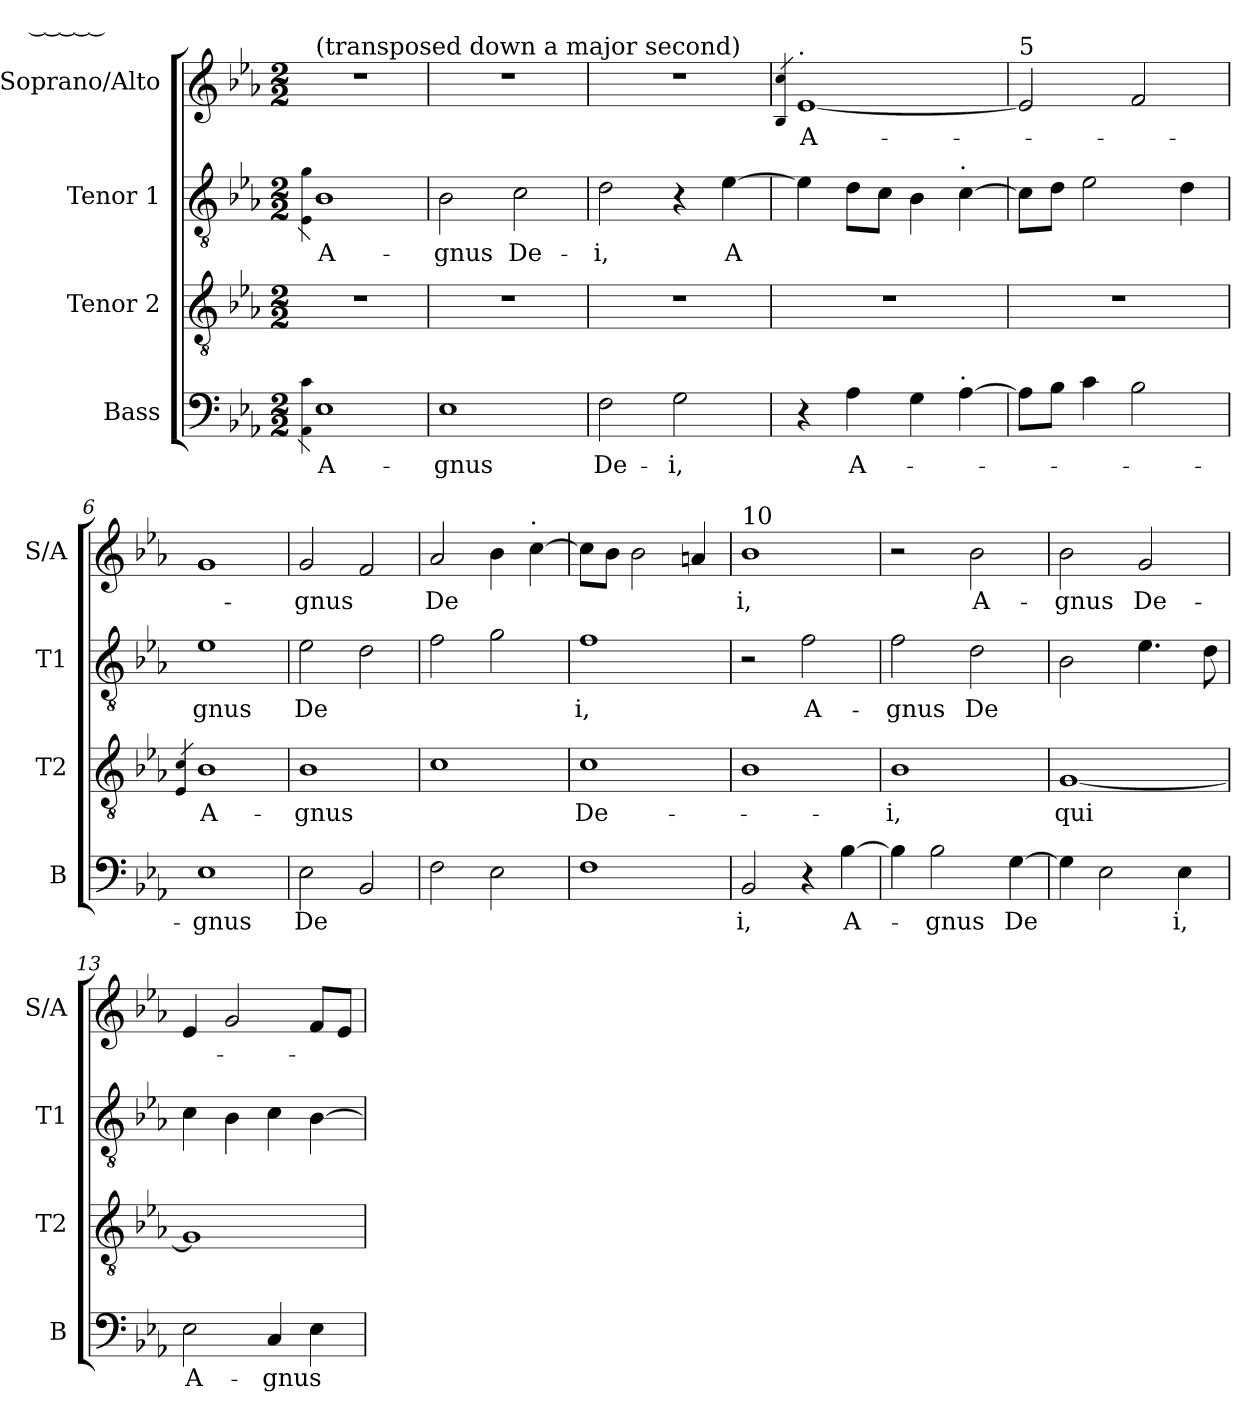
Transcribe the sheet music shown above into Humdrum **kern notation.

**kern	**text	**kern	**text	**kern	**text	**kern	**text
*part4	*part4	*part3	*part3	*part2	*part2	*part1	*part1
*staff4	*staff4	*staff3	*staff3	*staff2	*staff2	*staff1	*staff1
*I"Bass	*	*I"Tenor 2	*	*I"Tenor 1	*	*I"Soprano/Alto	*
*I'B	*	*I'T2	*	*I'T1	*	*I'S/A	*
*clefF4	*	*clefGv2	*	*clefGv2	*	*clefG2	*
*k[b-e-a-]	*	*k[b-e-a-]	*	*k[b-e-a-]	*	*k[b-e-a-]	*
*M2/2	*	*M2/2	*	*M2/2	*	*M2/2	*
=1	=1	=1	=1	=1	=1	=1	=1
4qAA- 4qc	.	.	.	4qE- 4qg	.	.	.
!	!	!	!	!	!	!LO:TX:a:t=(transposed down a major second)	!
!	!LO:LY:b	!	!	!	!LO:LY:b	!	!
1E-	A-	1r	.	1B-	A-	1r	.
=2	=2	=2	=2	=2	=2	=2	=2
!	!LO:LY:b	!	!	!	!LO:LY:b	!	!
1E-	gnus	1r	.	2B-\	gnus	1r	.
!	!	!	!	!	!LO:LY:b	!	!
.	.	.	.	2c\	De-	.	.
=3	=3	=3	=3	=3	=3	=3	=3
!	!LO:LY:b	!	!	!	!LO:LY:b	!	!
2F\	De-	1r	.	2d\	i,	1r	.
!	!LO:LY:b	!	!	!	!	!	!
2G\	i,	.	.	4r	.	.	.
!	!	!	!	!	!LO:LY:b	!	!
.	.	.	.	[4e-\	A	.	.
=4	=4	=4	=4	=4	=4	=4	=4
.	.	.	.	.	.	4qB- 4qcc	.
!	!	!	!	!	!	!LO:TX:a:t=.	!
!	!	!	!	!	!	!	!LO:LY:b
4r	.	1r	.	4e-\]	.	[1e-	A-
!	!LO:LY:b	!	!	!	!	!	!
4A-\	A-	.	.	8d\L	.	.	.
.	.	.	.	8c\J	.	.	.
4G\	.	.	.	4B-\	.	.	.
!	!	!	!	!LO:TX:a:t=.	!	!	!
!LO:TX:a:t=.	!	!	!	!	!	!	!
[4A-\	.	.	.	[4c\	.	.	.
=5	=5	=5	=5	=5	=5	=5	=5
!	!	!	!	!	!	!LO:TX:a:t=5	!
8A-\L]	.	1r	.	8c\L]	.	2e-/]	.
8B-\J	.	.	.	8d\J	.	.	.
4c\	.	.	.	2e-\	.	.	.
2B-\	.	.	.	.	.	2f/	.
.	.	.	.	4d\	.	.	.
=6	=6	=6	=6	=6	=6	=6	=6
.	.	4qE- 4qc	.	.	.	.	.
!	!LO:LY:b	!	!LO:LY:b	!	!LO:LY:b	!	!
1E-	gnus	1B-	A-	1e-	gnus	1g	.
=7	=7	=7	=7	=7	=7	=7	=7
!	!LO:LY:b	!	!LO:LY:b	!	!LO:LY:b	!	!LO:LY:b
2E-\	De	1B-	gnus	2e-\	De	2g/	gnus
2BB-/	.	.	.	2d\	.	2f/	.
!!LO:LB:g=z
=8	=8	=8	=8	=8	=8	=8	=8
!	!LO:LY:b	!	!LO:LY:b	!	!LO:LY:b	!	!LO:LY:b
2F\	-	1c	______	2f\	-	2a-/	De
2E-\	.	.	.	2g\	.	4b-\	.
!	!	!	!	!	!	!LO:TX:a:t=.	!
.	.	.	.	.	.	[4cc\	.
=9	=9	=9	=9	=9	=9	=9	=9
!	!	!	!LO:LY:b	!	!LO:LY:b	!	!
1F	.	1c	De-	1f	i,	8cc\L]	.
.	.	.	.	.	.	8b-\J	.
.	.	.	.	.	.	2b-\	.
.	.	.	.	.	.	4an/	.
=10	=10	=10	=10	=10	=10	=10	=10
!	!	!	!	!	!	!LO:TX:a:t=10	!
!	!LO:LY:b	!	!	!	!	!	!LO:LY:b
2BB-/	i,	1B-	.	2r	.	1b-	i,
!	!	!	!	!	!LO:LY:b	!	!
4r	.	.	.	2f\	A-	.	.
!	!LO:LY:b	!	!	!	!	!	!
[4B-\	A-	.	.	.	.	.	.
=11	=11	=11	=11	=11	=11	=11	=11
!	!	!	!LO:LY:b	!	!LO:LY:b	!	!
4B-\]	.	1B-	i,	2f\	gnus	2r	.
!	!LO:LY:b	!	!	!	!	!	!
2B-\	gnus	.	.	.	.	.	.
!	!	!	!	!	!LO:LY:b	!	!LO:LY:b
.	.	.	.	2d\	De-	2b-\	A-
!	!LO:LY:b	!	!	!	!	!	!
[4G\	De	.	.	.	.	.	.
=12	=12	=12	=12	=12	=12	=12	=12
!	!LO:LY:b	!	!LO:LY:b	!	!	!	!LO:LY:b
4G\]	-	[1G	qui	2B-\	.	2b-\	gnus
2E-\	.	.	.	.	.	.	.
!	!	!	!	!	!LO:LY:b	!	!LO:LY:b
.	.	.	.	4.e-\	-	2g/	De-
!	!LO:LY:b	!	!	!	!	!	!
4E-\	i,	.	.	.	.	.	.
.	.	.	.	8d\	.	.	.
=13	=13	=13	=13	=13	=13	=13	=13
!	!LO:LY:b	!	!	!	!LO:LY:b	!	!
2E-\	A-	1G]	.	4c\	-	4e-/	.
.	.	.	.	4B-\	.	2g/	.
!	!LO:LY:b	!	!	!	!	!	!
4C/	gnus	.	.	4c\	.	.	.
4E-\	.	.	.	[4B-\	.	8f/L	.
.	.	.	.	.	.	8e-/J	.
=	=	=	=	=	=	=	=
*-	*-	*-	*-	*-	*-	*-	*-
